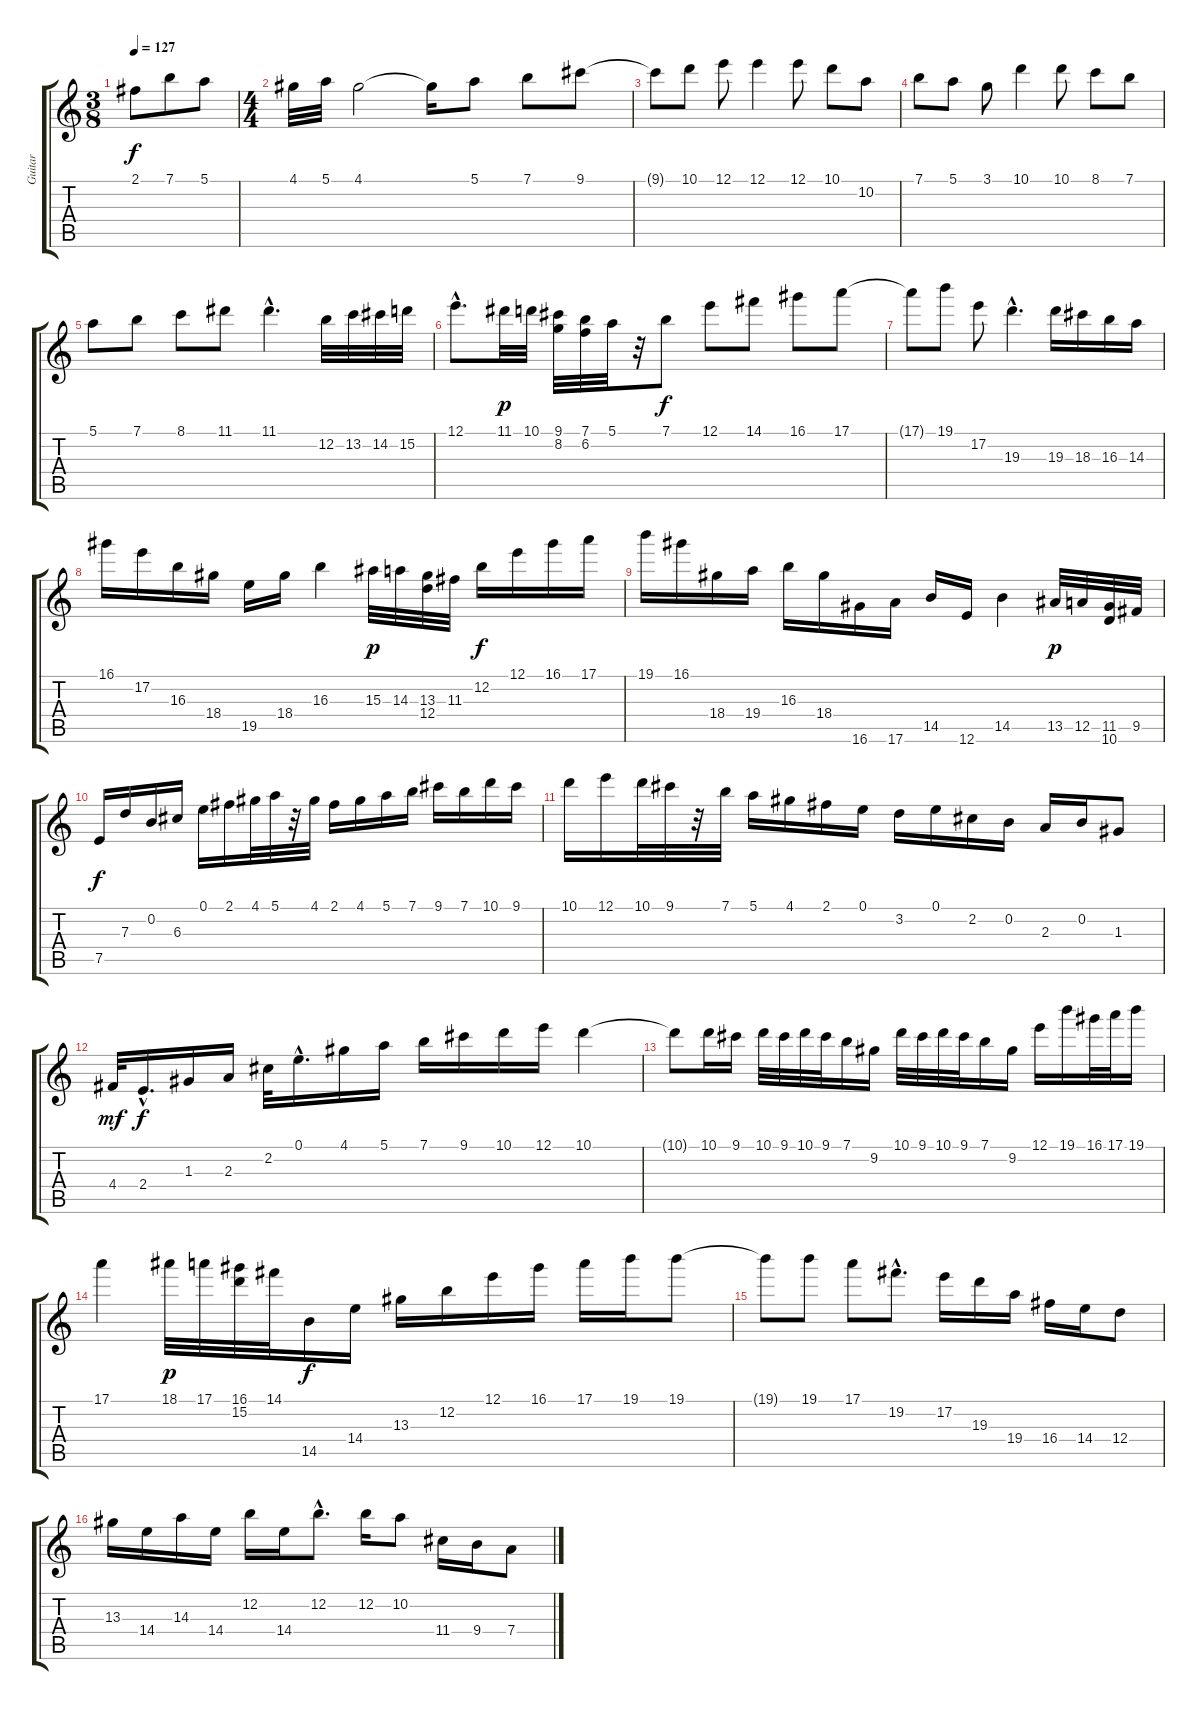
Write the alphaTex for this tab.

\track ("Guitar" "Guitar") {instrument distortionguitar}
\staff {score tabs}
\tuning (E4 B3 G3 D3 A2 E2) {hide}
\ts (3 8)
\tempo 127
\clef g2
\ks c
2.1.8{dy f} 7.1.8 5.1.8 |
\ts (4 4)
4.1.32 5.1.32 4.1.2 4.1{t}.16 5.1.8 7.1.8 9.1.8 |
9.1{t}.8 10.1.8 12.1.8 12.1.4 12.1.8 10.1.8 10.2.8 |
7.1.8 5.1.8 3.1.8 10.1.4 10.1.8 8.1.8 7.1.8 |
5.1.8 7.1.8 8.1.8 11.1.8 11.1{hac}.4{d} 12.2.32 13.2.32 14.2.32 15.2.32 |
12.1{hac}.8{d} 11.1.32{dy p} 10.1.32 (9.1 8.2).32 (7.1 6.2).32 5.1.32 r.32 7.1.8{dy f} 12.1.8 14.1.8 16.1.8 17.1.8 |
17.1{t}.8 19.1.8 17.2.8 19.3{hac}.4{d} 19.3.16 18.3.16 16.3.16 14.3.16 |
16.1.16 17.2.16 16.3.16 18.4.16 19.5.16 18.4.16 16.3.4 15.3.32{dy p} 14.3.32 (13.3 12.4).32 11.3.32 12.2.16{dy f} 12.1.16 16.1.16 17.1.16 |
19.1.16 16.1.16 18.4.16 19.4.16 16.3.16 18.4.16 16.6.16 17.6.16 14.5.16 12.6.16 14.5.4 13.5.32{dy p} 12.5.32 (11.5 10.6).32 9.5.32 |
7.5.16{dy f} 7.3.16 0.2.16 6.3.16 0.1.16 2.1.16 4.1.32 5.1.32 r.32 4.1.32 2.1.16 4.1.16 5.1.16 7.1.16 9.1.16 7.1.16 10.1.16 9.1.16 |
10.1.16 12.1.16 10.1.32 9.1.32 r.32 7.1.32 5.1.16 4.1.16 2.1.16 0.1.16 3.2.16 0.1.16 2.2.16 0.2.16 2.3.16 0.2.16 1.3.8 |
4.4.32{dy mf} 2.4{hac}.16{d dy f} 1.3.16 2.3.16 2.2.32 0.1{hac}.16{d} 4.1.16 5.1.16 7.1.16 9.1.16 10.1.16 12.1.16 10.1.4 |
10.1{t}.8 10.1.16 9.1.16 10.1.32 9.1.32 10.1.32 9.1.32 7.1.16 9.2.16 10.1.32 9.1.32 10.1.32 9.1.32 7.1.16 9.2.16 12.1.16 19.1.16 16.1.32 17.1.32 19.1.16 |
17.1.4 18.1.32{dy p} 17.1.32 (16.1 15.2).32 14.1.32 14.5.16{dy f} 14.4.16 13.3.16 12.2.16 12.1.16 16.1.16 17.1.16 19.1.16 19.1.8 |
19.1{t}.8 19.1.8 17.1.8 19.2{hac}.8{d} 17.2.16 19.3.16 19.4.16 16.4.16 14.4.16 12.4.8 |
13.3.16 14.4.16 14.3.16 14.4.16 12.2.16 14.4.16 12.2{hac}.8{d} 12.2.16 10.2.8 11.4.16 9.4.16 7.4.8
